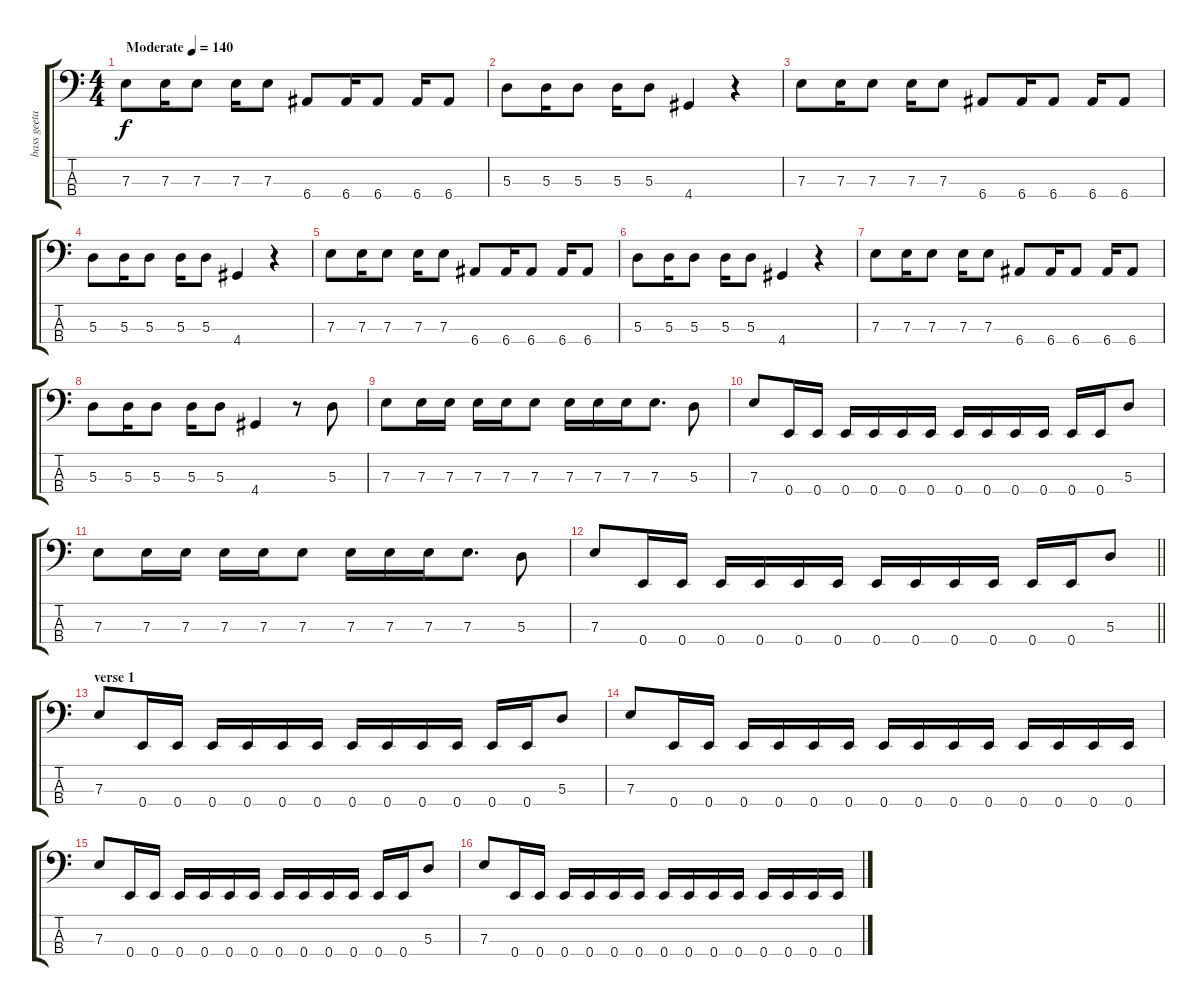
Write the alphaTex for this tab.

\track ("bass geetar" "bass geeta") {instrument electricbasspick}
\staff {score tabs}
\tuning (G2 D2 A1 E1) {hide}
\ts (4 4)
\tempo (140 "Moderate")
\clef f4
\ks c
7.3.8{dy f instrument electricbasspick} 7.3.16 7.3.8 7.3.16 7.3.8 6.4.8 6.4.16 6.4.8 6.4.16 6.4.8 |
5.3.8 5.3.16 5.3.8 5.3.16 5.3.8 4.4.4 r.4 |
7.3.8 7.3.16 7.3.8 7.3.16 7.3.8 6.4.8 6.4.16 6.4.8 6.4.16 6.4.8 |
5.3.8 5.3.16 5.3.8 5.3.16 5.3.8 4.4.4 r.4 |
7.3.8 7.3.16 7.3.8 7.3.16 7.3.8 6.4.8 6.4.16 6.4.8 6.4.16 6.4.8 |
5.3.8 5.3.16 5.3.8 5.3.16 5.3.8 4.4.4 r.4 |
7.3.8 7.3.16 7.3.8 7.3.16 7.3.8 6.4.8 6.4.16 6.4.8 6.4.16 6.4.8 |
5.3.8 5.3.16 5.3.8 5.3.16 5.3.8 4.4.4 r.8 5.3.8 |
7.3.8 7.3.16 7.3.16 7.3.16 7.3.16 7.3.8 7.3.16 7.3.16 7.3.16 7.3.8{d} 5.3.8 |
7.3.8 0.4.16 0.4.16 0.4.16 0.4.16 0.4.16 0.4.16 0.4.16 0.4.16 0.4.16 0.4.16 0.4.16 0.4.16 5.3.8 |
7.3.8 7.3.16 7.3.16 7.3.16 7.3.16 7.3.8 7.3.16 7.3.16 7.3.16 7.3.8{d} 5.3.8 |
\barLineRight lightlight
7.3.8 0.4.16 0.4.16 0.4.16 0.4.16 0.4.16 0.4.16 0.4.16 0.4.16 0.4.16 0.4.16 0.4.16 0.4.16 5.3.8 |
\section ("" "verse 1")
7.3.8 0.4.16 0.4.16 0.4.16 0.4.16 0.4.16 0.4.16 0.4.16 0.4.16 0.4.16 0.4.16 0.4.16 0.4.16 5.3.8 |
7.3.8 0.4.16 0.4.16 0.4.16 0.4.16 0.4.16 0.4.16 0.4.16 0.4.16 0.4.16 0.4.16 0.4.16 0.4.16 0.4.16 0.4.16 |
7.3.8 0.4.16 0.4.16 0.4.16 0.4.16 0.4.16 0.4.16 0.4.16 0.4.16 0.4.16 0.4.16 0.4.16 0.4.16 5.3.8 |
7.3.8 0.4.16 0.4.16 0.4.16 0.4.16 0.4.16 0.4.16 0.4.16 0.4.16 0.4.16 0.4.16 0.4.16 0.4.16 0.4.16 0.4.16
